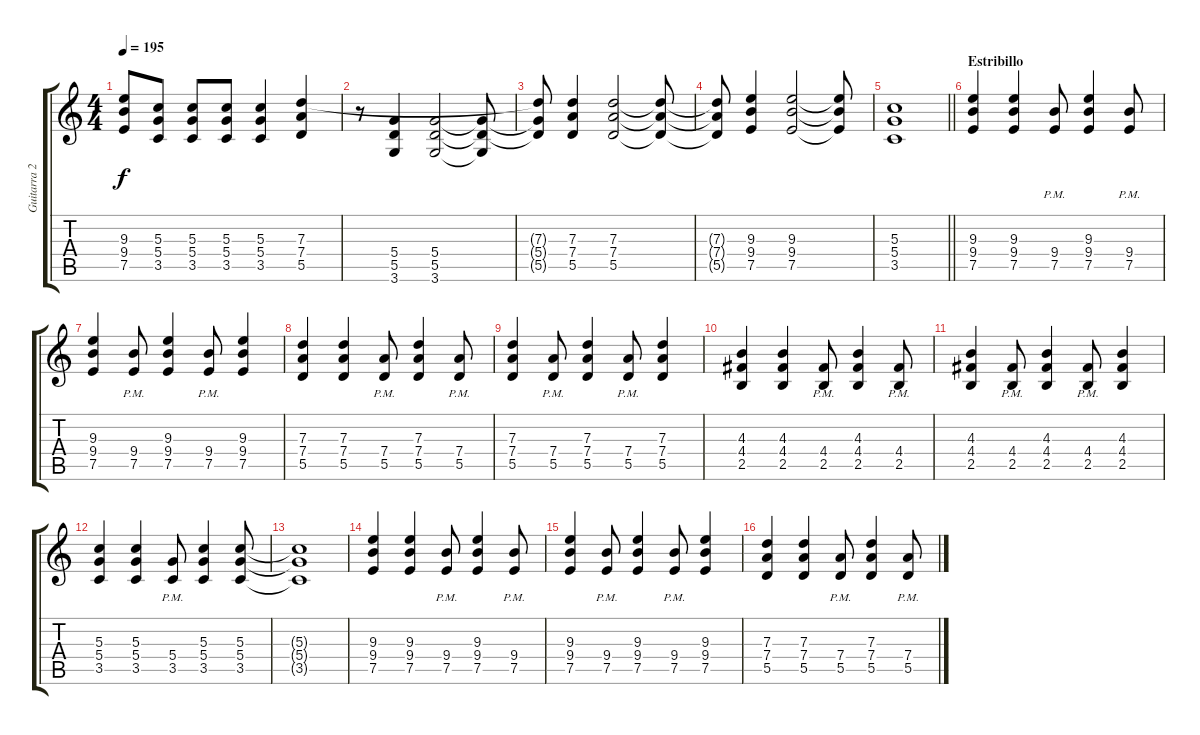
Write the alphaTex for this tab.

\track ("Guitarra 2" "Guitarra 2") {instrument overdrivenguitar}
\staff {score tabs}
\tuning (E4 B3 G3 D3 A2 E2) {hide}
\ts (4 4)
\tempo 195
\clef g2
\ks c
(9.3{t} 9.4{t} 7.5{t}).8{dy f} (5.3 5.4 3.5).8 (5.3 5.4 3.5).8 (5.3 5.4 3.5).8 (5.3 5.4 3.5).4 (7.3 7.4 5.5).4 |
r.8 (5.4 5.5 3.6).4 (5.4 5.5 3.6).2 (5.4{t} 5.5{t} 3.6{t}).8 |
(7.3{t} 5.4{t} 5.5{t}).8 (7.3 7.4 5.5).4 (7.3 7.4 5.5).2 (7.3{t} 7.4{t} 5.5{t}).8 |
(7.3{t} 7.4{t} 5.5{t}).8 (9.3 9.4 7.5).4 (9.3 9.4 7.5).2 (9.3{t} 9.4{t} 7.5{t}).8 |
\barLineRight lightlight
(5.3 5.4 3.5).1 |
\section ("" "Estribillo")
(9.3 9.4 7.5).4{volume 12} (9.3 9.4 7.5).4 (9.4{pm} 7.5{pm}).8 (9.3 9.4 7.5).4 (9.4{pm} 7.5{pm}).8 |
(9.3 9.4 7.5).4 (9.4{pm} 7.5{pm}).8 (9.3 9.4 7.5).4 (9.4{pm} 7.5{pm}).8 (9.3 9.4 7.5).4 |
(7.3 7.4 5.5).4 (7.3 7.4 5.5).4 (7.4{pm} 5.5{pm}).8 (7.3 7.4 5.5).4 (7.4{pm} 5.5{pm}).8 |
(7.3 7.4 5.5).4 (7.4{pm} 5.5{pm}).8 (7.3 7.4 5.5).4 (7.4{pm} 5.5{pm}).8 (7.3 7.4 5.5).4 |
(4.3 4.4 2.5).4 (4.3 4.4 2.5).4 (4.4{pm} 2.5{pm}).8 (4.3 4.4 2.5).4 (4.4{pm} 2.5{pm}).8 |
(4.3 4.4 2.5).4 (4.4{pm} 2.5{pm}).8 (4.3 4.4 2.5).4 (4.4{pm} 2.5{pm}).8 (4.3 4.4 2.5).4 |
(5.3 5.4 3.5).4 (5.3 5.4 3.5).4 (5.4{pm} 3.5{pm}).8 (5.3 5.4 3.5).4 (5.3 5.4 3.5).8 |
(5.3{t} 5.4{t} 3.5{t}).1 |
(9.3 9.4 7.5).4 (9.3 9.4 7.5).4 (9.4{pm} 7.5{pm}).8 (9.3 9.4 7.5).4 (9.4{pm} 7.5{pm}).8 |
(9.3 9.4 7.5).4 (9.4{pm} 7.5{pm}).8 (9.3 9.4 7.5).4 (9.4{pm} 7.5{pm}).8 (9.3 9.4 7.5).4 |
(7.3 7.4 5.5).4 (7.3 7.4 5.5).4 (7.4{pm} 5.5{pm}).8 (7.3 7.4 5.5).4 (7.4{pm} 5.5{pm}).8
